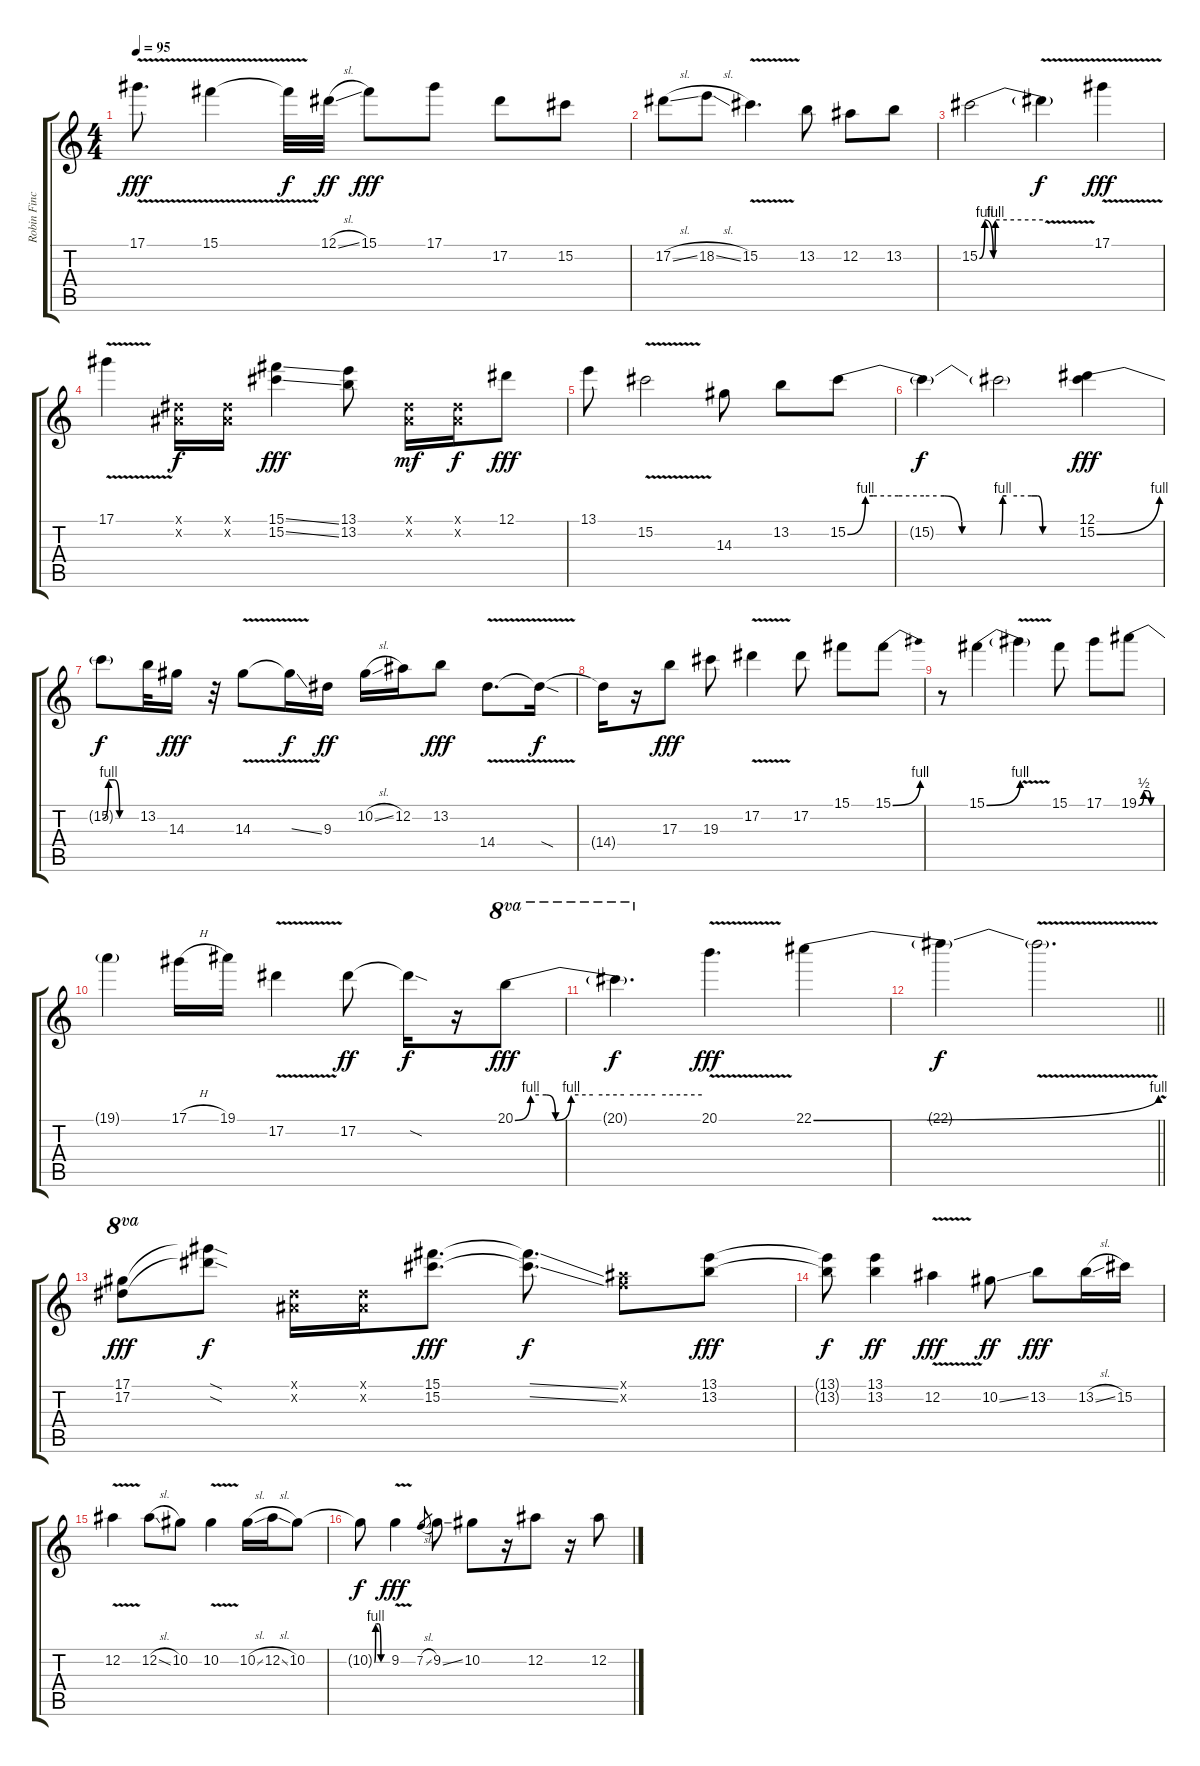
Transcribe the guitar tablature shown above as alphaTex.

\track ("Robin Finck - Lead Guitar" "Robin Finc") {instrument overdrivenguitar}
\staff {score tabs}
\tuning (Eb4 Bb3 Gb3 Db3 Ab2 Eb2) {hide}
\ts (4 4)
\tempo 95
\clef g2
\ks c
17.1{v}.8{d dy fff} 15.1{v}.4 15.1{t}.32{dy f} 12.1{sl}.32{dy ff} 15.1.8{dy fff} 17.1.8 17.2.8 15.2.8 |
17.2{sl}.8 18.2{sl}.8 15.2{v}.4{d} 13.2.8 12.2.8 13.2.8 |
15.2{be (custom 0 0 5 4 13 0 15 4 60 4)}.2 15.2{v t}.4{dy f} 17.1{v}.4{dy fff} |
17.1{v}.4 (0.1{x} 0.2{x}).16{dy f} (0.1{x} 0.2{x}).16 (15.1{ss} 15.2{ss}).4{dy fff} (13.1 13.2).8 (0.1{x} 0.2{x}).16{dy mf} (0.1{x} 0.2{x}).16{dy f} 12.1.8{dy fff} |
13.1.8 15.2{v}.2 14.3.8 13.2.8 15.2{be (custom 0 0 7 4 10 4 20 4 30 4 35 4 38 4 45 0 50 0 55 0 60 0)}.8 |
15.2{t}.4{dy f} 15.2{be (custom 0 0 2 4 5 4 25 4 30 4 34 0 46 0 60 0) t}.2 (12.1 15.2{be (bend 0 0 60 4)}).4{dy fff} |
15.2{be (custom 0 0 10 4 20 4 30 0 60 0) t}.8{dy f} 13.2.32 14.3.16{dy fff} r.32 14.3{v}.8 14.3{ss t}.16{dy f} 9.3.16{dy ff} 10.2{sl}.16 12.2.16 13.2.8{dy fff} 14.4{v}.8{d} 14.4{sod t}.16{dy f} |
14.4{t}.16 r.16 17.3.8{dy fff} 19.3.8 17.2{v}.4 17.2.8 15.1.8 15.1{be (bend 0 0 60 4)}.8 |
r.8 15.1{be (bend 0 0 60 4)}.4 15.1{v t}.4 15.1.8 17.1.8 19.1{be (custom 0 0 15 2 25 2 35 0 60 0)}.8 |
19.1{t}.4 17.1{h}.16 19.1.16 17.2{v}.4 17.2.8{dy ff} 17.2{sod t}.16{dy f} r.16{beam merge} 20.1{be (custom 0 0 5 4 10 4 13 0 18 4 25 4 35 4 45 4 60 4)}.8{ot 8va dy fff} |
20.1{t}.4{d ot 8va dy f} 20.1{v}.4{d dy fff} 22.1{be (bend 0 0 60 4)}.4 |
\barLineRight lightlight
22.1{t}.4{dy f} 22.1{v t}.2{d} |
(17.1 17.2).8{ot 8va dy fff} (17.1{sod t} 17.2{sod t}).8{dy f} (0.1{x} 0.2{x}).16 (0.1{x} 0.2{x}).16 (15.1 15.2).8{d dy fff} (15.1{ss t} 15.2{ss t}).8{d dy f} (7.1{x} 7.2{x}).8 (13.1 13.2).8{dy fff} |
(13.1{t} 13.2{t}).8{dy f} (13.1 13.2).4{dy ff} 12.2{v}.4{dy fff} 10.2{ss}.8{dy ff} 13.2.8{dy fff} 13.2{sl}.16 15.2.16 |
12.2{v}.4 12.2{sl}.8 10.2.8 10.2{v}.4 10.2{sl}.16 12.2{sl}.16 10.2.8 |
10.2{be (custom 0 0 5 4 10 4 20 4 30 0 60 0) t}.8{dy f} 9.2{v}.4{dy fff} 7.2{sl}.8{gr} 9.2{ss}.8 10.2.8 r.16 12.2.8 r.16 12.2.8
